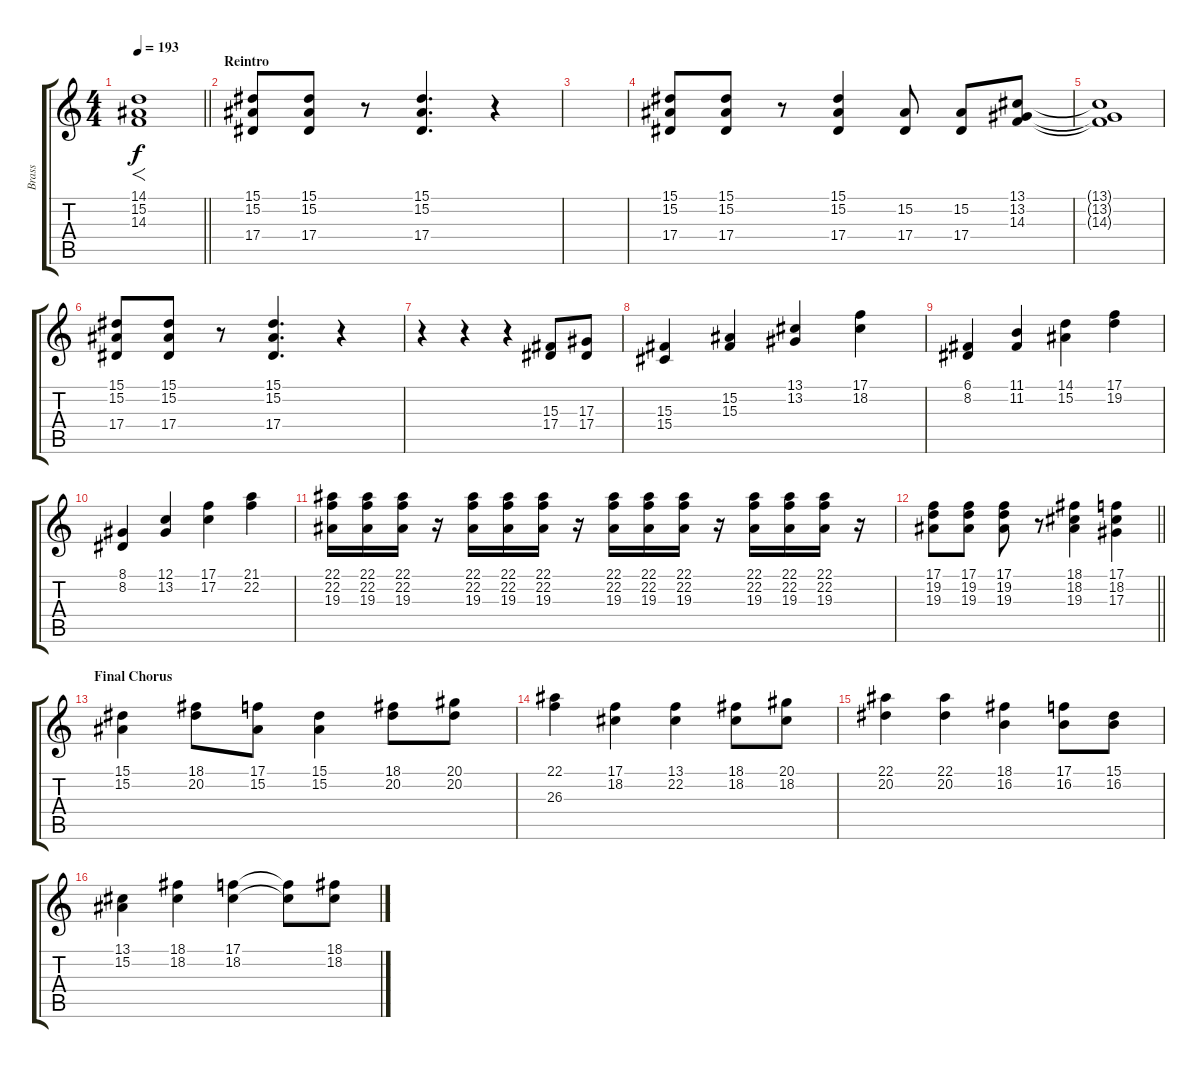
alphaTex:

\track ("Brass" "Brass") {instrument brasssection}
\staff {score tabs}
\tuning (C4 G3 Eb3 Bb2 F2 C2) {hide}
\ts (4 4)
\tempo 193
\clef g2
\barLineRight lightlight
\ks c
(14.1 15.2 14.3).1{f dy f} |
\section ("" "Reintro")
(15.1 15.2 17.4).8 (15.1 15.2 17.4).8 r.8 (15.1 15.2 17.4).4{d} r.4 |
|
(15.1 15.2 17.4).8 (15.1 15.2 17.4).8 r.8 (15.1 15.2 17.4).4 (15.2 17.4).8 (15.2 17.4).8 (13.1 13.2 14.3).8 |
(13.1{t} 13.2{t} 14.3{t}).1 |
(15.1 15.2 17.4).8 (15.1 15.2 17.4).8 r.8 (15.1 15.2 17.4).4{d} r.4 |
r.4 r.4 r.4 (15.3 17.4).8 (17.3 17.4).8 |
(15.3 15.4).4 (15.2 15.3).4 (13.1 13.2).4 (17.1 18.2).4 |
(6.1 8.2).4 (11.1 11.2).4 (14.1 15.2).4 (17.1 19.2).4 |
(8.1 8.2).4 (12.1 13.2).4 (17.1 17.2).4 (21.1 22.2).4 |
(22.1 22.2 19.3).16 (22.1 22.2 19.3).16 (22.1 22.2 19.3).16 r.16 (22.1 22.2 19.3).16 (22.1 22.2 19.3).16 (22.1 22.2 19.3).16 r.16 (22.1 22.2 19.3).16 (22.1 22.2 19.3).16 (22.1 22.2 19.3).16 r.16 (22.1 22.2 19.3).16 (22.1 22.2 19.3).16 (22.1 22.2 19.3).16 r.16 |
\barLineRight lightlight
(17.1 19.2 19.3).8 (17.1 19.2 19.3).8 (17.1 19.2 19.3).8 r.8 (18.1 18.2 19.3).4 (17.1 18.2 17.3).4 |
\section ("" "Final Chorus")
(15.1 15.2).4 (18.1 20.2).8 (17.1 15.2).8 (15.1 15.2).4 (18.1 20.2).8 (20.1 20.2).8 |
(22.1 26.3).4 (17.1 18.2).4 (13.1 22.2).4 (18.1 18.2).8 (20.1 18.2).8 |
(22.1 20.2).4 (22.1 20.2).4 (18.1 16.2).4 (17.1 16.2).8 (15.1 16.2).8 |
(13.1 15.2).4 (18.1 18.2).4 (17.1 18.2).4 (17.1{t} 18.2{t}).8 (18.1 18.2).8
